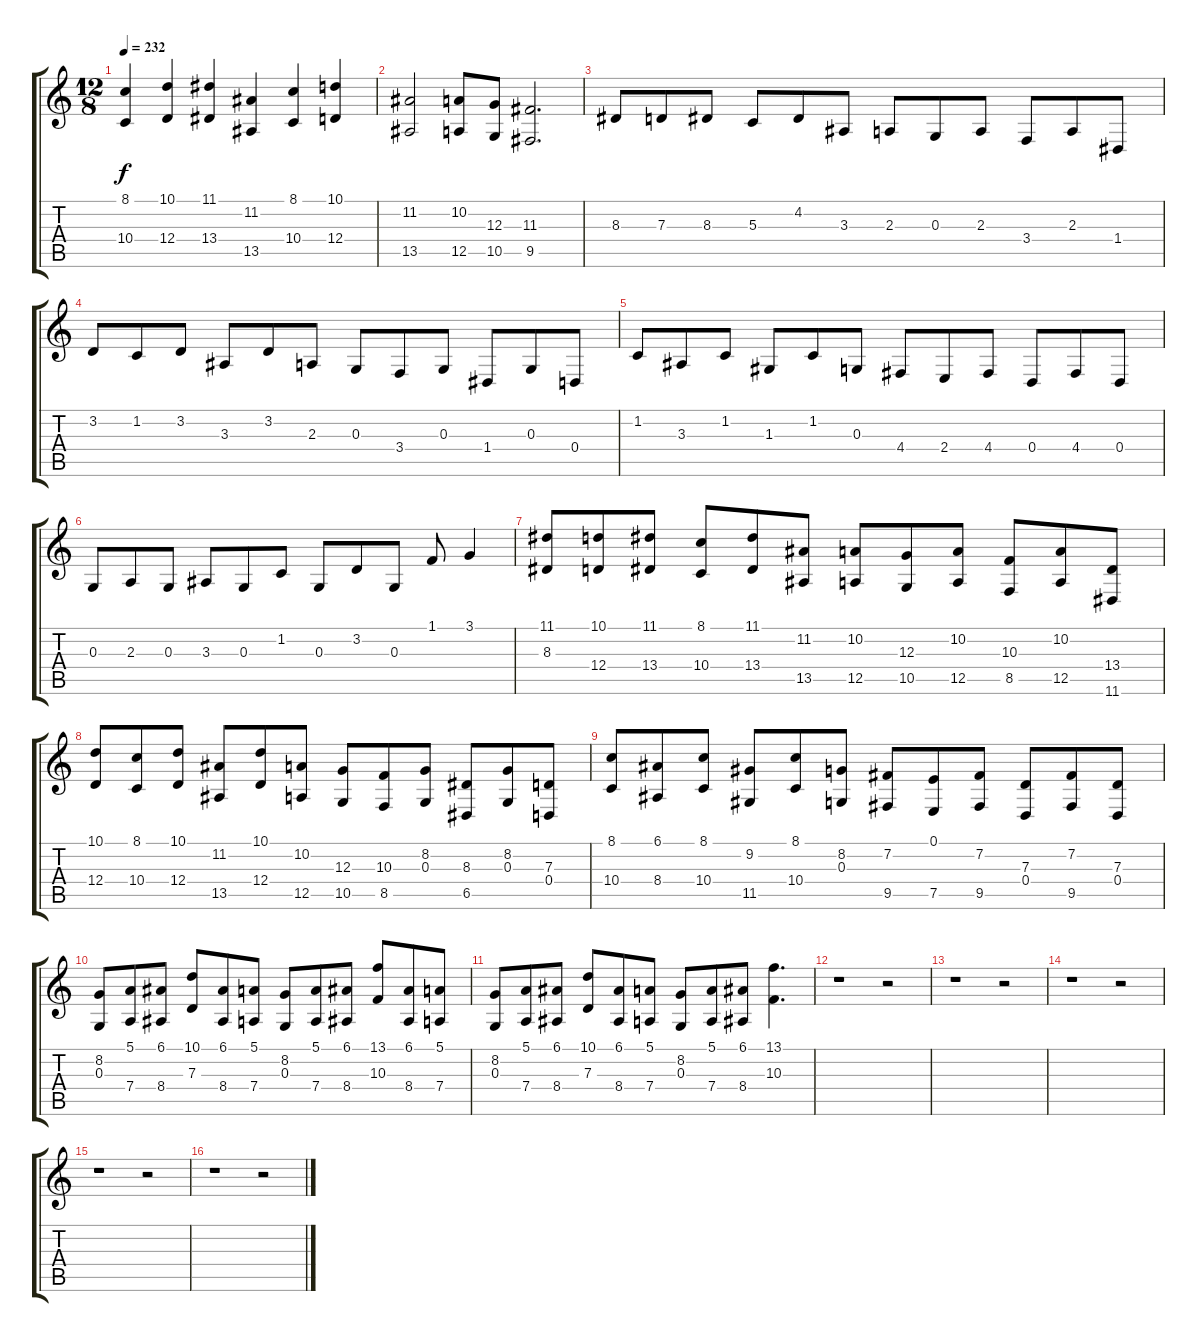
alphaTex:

\track "" {instrument stringensemble1}
\staff {score tabs}
\tuning (E4 B3 G3 D3 A2 E2) {hide}
\ts (12 8)
\tempo 232
\clef g2
\ks c
(8.1 10.4).4{dy f} (10.1 12.4).4 (11.1 13.4).4 (11.2 13.5).4 (8.1 10.4).4 (10.1 12.4).4 |
(11.2 13.5).2 (10.2 12.5).8 (12.3 10.5).8 (11.3 9.5).2{d} |
8.3.8 7.3.8 8.3.8 5.3.8 4.2.8 3.3.8 2.3.8 0.3.8 2.3.8 3.4.8 2.3.8 1.4.8 |
3.2.8 1.2.8 3.2.8 3.3.8 3.2.8 2.3.8 0.3.8 3.4.8 0.3.8 1.4.8 0.3.8 0.4.8 |
1.2.8 3.3.8 1.2.8 1.3.8 1.2.8 0.3.8 4.4.8 2.4.8 4.4.8 0.4.8 4.4.8 0.4.8 |
0.3.8 2.3.8 0.3.8 3.3.8 0.3.8 1.2.8 0.3.8 3.2.8 0.3.8 1.1.8 3.1.4 |
(11.1 8.3).8 (10.1 12.4).8 (11.1 13.4).8 (8.1 10.4).8 (11.1 13.4).8 (11.2 13.5).8 (10.2 12.5).8 (12.3 10.5).8 (10.2 12.5).8 (10.3 8.5).8 (10.2 12.5).8 (13.4 11.6).8 |
(10.1 12.4).8 (8.1 10.4).8 (10.1 12.4).8 (11.2 13.5).8 (10.1 12.4).8 (10.2 12.5).8 (12.3 10.5).8 (10.3 8.5).8 (8.2 0.3).8 (8.3 6.5).8 (8.2 0.3).8 (7.3 0.4).8 |
(8.1 10.4).8 (6.1 8.4).8 (8.1 10.4).8 (9.2 11.5).8 (8.1 10.4).8 (8.2 0.3).8 (7.2 9.5).8 (0.1 7.5).8 (7.2 9.5).8 (7.3 0.4).8 (7.2 9.5).8 (7.3 0.4).8 |
(8.2 0.3).8 (5.1 7.4).8 (6.1 8.4).8 (10.1 7.3).8 (6.1 8.4).8 (5.1 7.4).8 (8.2 0.3).8 (5.1 7.4).8 (6.1 8.4).8 (13.1 10.3).8 (6.1 8.4).8 (5.1 7.4).8 |
(8.2 0.3).8 (5.1 7.4).8 (6.1 8.4).8 (10.1 7.3).8 (6.1 8.4).8 (5.1 7.4).8 (8.2 0.3).8 (5.1 7.4).8 (6.1 8.4).8 (13.1 10.3).4{d} |
r.1 r.2 |
r.1 r.2 |
r.1 r.2 |
r.1 r.2 |
r.1 r.2
